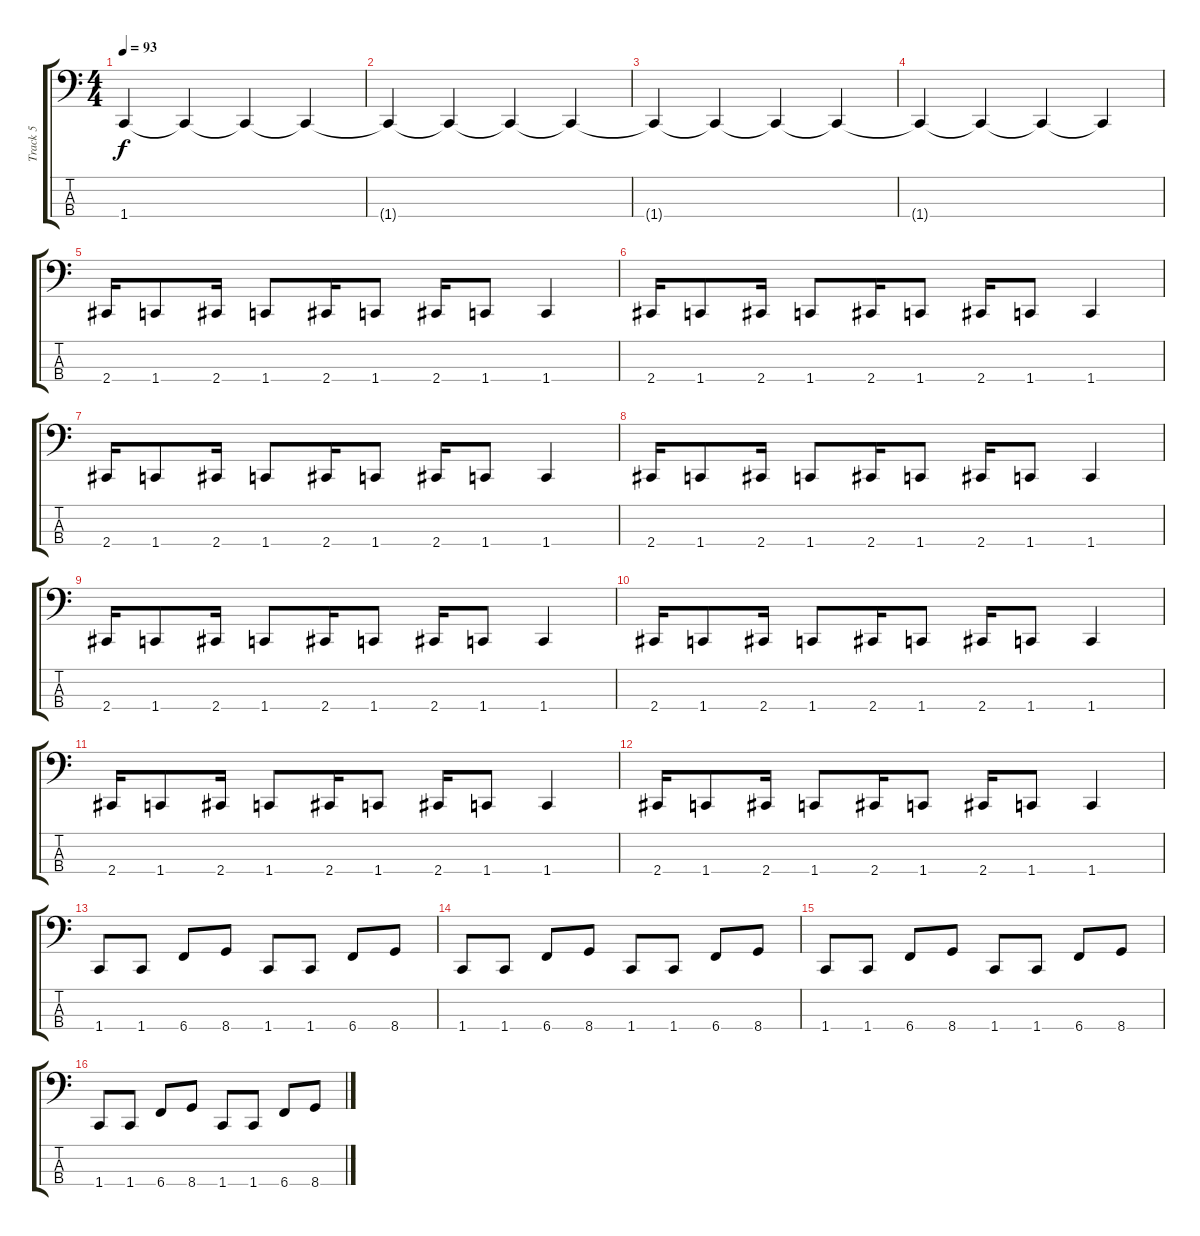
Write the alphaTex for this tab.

\track ("Track 5" "Track 5") {instrument electricbasspick}
\staff {score tabs}
\tuning (E2 B1 Gb1 B0) {hide}
\ts (4 4)
\tempo 93
\clef f4
\ks c
1.4.4{dy f} 1.4{t}.4 1.4{t}.4 1.4{t}.4 |
1.4{t}.4 1.4{t}.4 1.4{t}.4 1.4{t}.4 |
1.4{t}.4 1.4{t}.4 1.4{t}.4 1.4{t}.4 |
1.4{t}.4 1.4{t}.4 1.4{t}.4 1.4{t}.4 |
2.4.16 1.4.8 2.4.16 1.4.8 2.4.16 1.4.8 2.4.16 1.4.8 1.4.4 |
2.4.16 1.4.8 2.4.16 1.4.8 2.4.16 1.4.8 2.4.16 1.4.8 1.4.4 |
2.4.16 1.4.8 2.4.16 1.4.8 2.4.16 1.4.8 2.4.16 1.4.8 1.4.4 |
2.4.16 1.4.8 2.4.16 1.4.8 2.4.16 1.4.8 2.4.16 1.4.8 1.4.4 |
2.4.16 1.4.8 2.4.16 1.4.8 2.4.16 1.4.8 2.4.16 1.4.8 1.4.4 |
2.4.16 1.4.8 2.4.16 1.4.8 2.4.16 1.4.8 2.4.16 1.4.8 1.4.4 |
2.4.16 1.4.8 2.4.16 1.4.8 2.4.16 1.4.8 2.4.16 1.4.8 1.4.4 |
2.4.16 1.4.8 2.4.16 1.4.8 2.4.16 1.4.8 2.4.16 1.4.8 1.4.4 |
1.4.8 1.4.8 6.4.8 8.4.8 1.4.8 1.4.8 6.4.8 8.4.8 |
1.4.8 1.4.8 6.4.8 8.4.8 1.4.8 1.4.8 6.4.8 8.4.8 |
1.4.8 1.4.8 6.4.8 8.4.8 1.4.8 1.4.8 6.4.8 8.4.8 |
1.4.8 1.4.8 6.4.8 8.4.8 1.4.8 1.4.8 6.4.8 8.4.8
